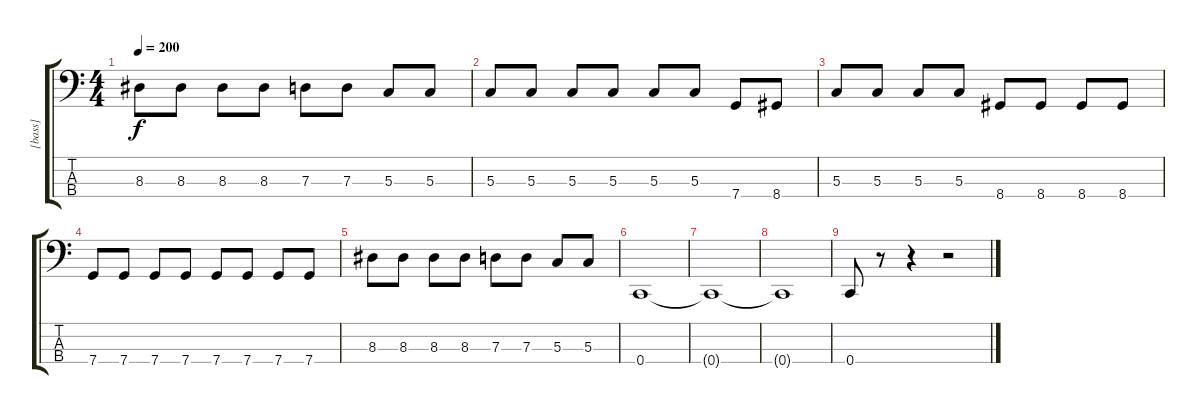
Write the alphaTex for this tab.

\track ("[bass]" "[bass]") {instrument slapbass1}
\staff {score tabs}
\tuning (F2 C2 G1 C1) {hide}
\ts (4 4)
\tempo 200
\clef f4
\ks c
8.3.8{dy f} 8.3.8 8.3.8 8.3.8 7.3.8 7.3.8 5.3.8 5.3.8 |
5.3.8 5.3.8 5.3.8 5.3.8 5.3.8 5.3.8 7.4.8 8.4.8 |
5.3.8 5.3.8 5.3.8 5.3.8 8.4.8 8.4.8 8.4.8 8.4.8 |
7.4.8 7.4.8 7.4.8 7.4.8 7.4.8 7.4.8 7.4.8 7.4.8 |
8.3.8 8.3.8 8.3.8 8.3.8 7.3.8 7.3.8 5.3.8 5.3.8 |
0.4.1 |
0.4{t}.1 |
0.4{t}.1 |
0.4.8 r.8 r.4 r.2
